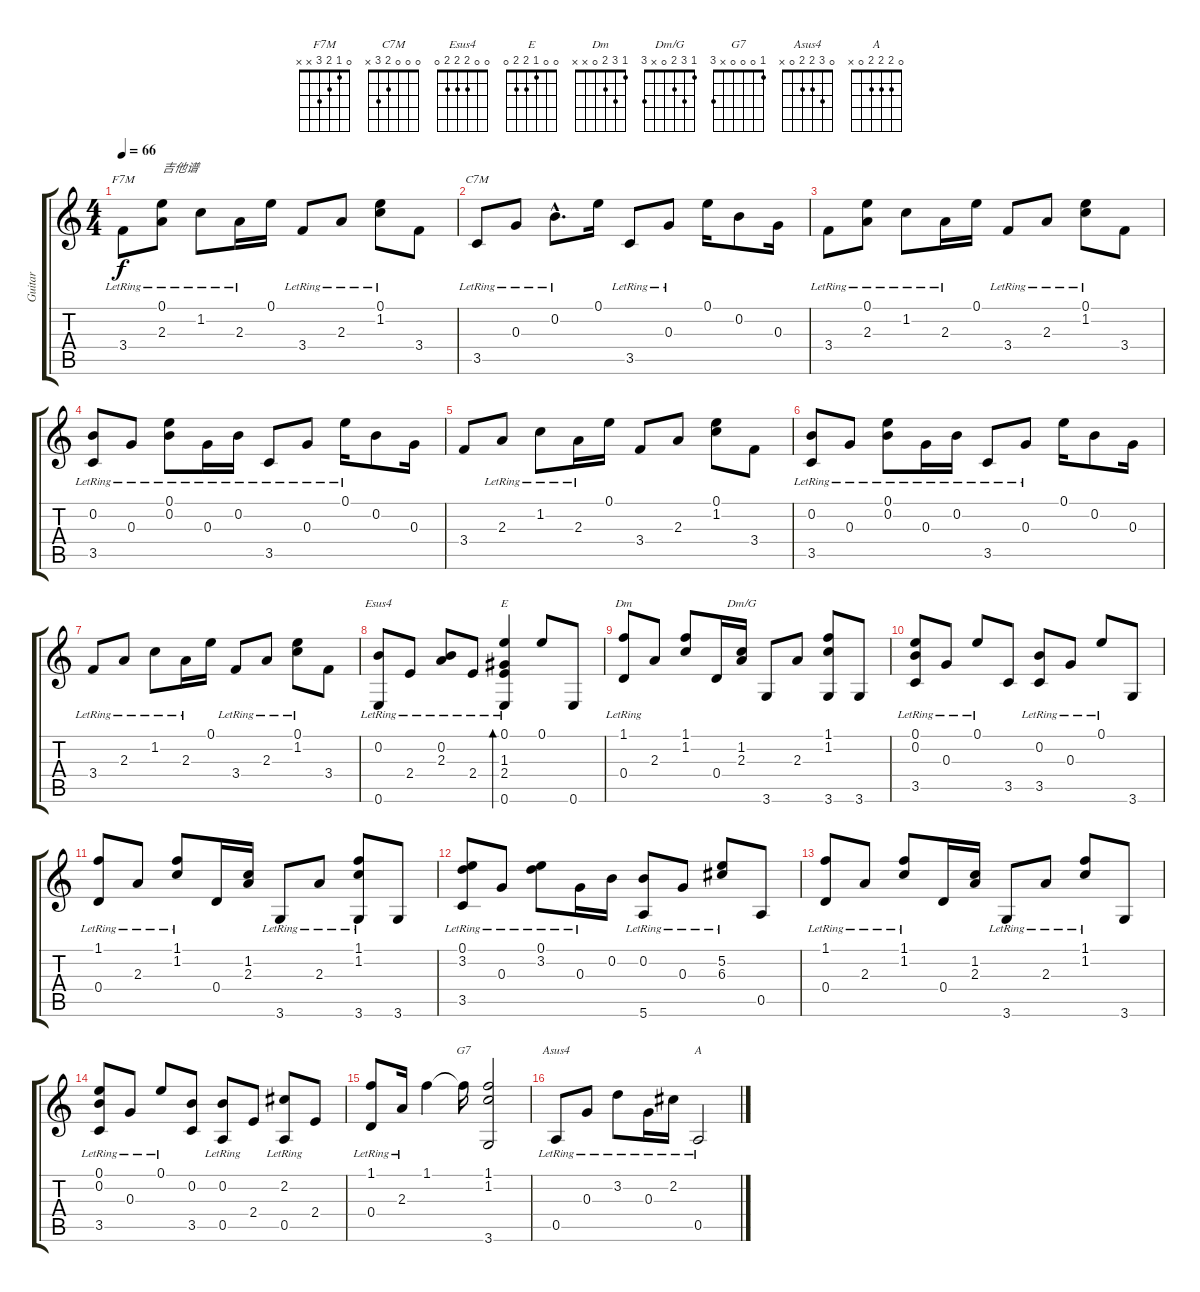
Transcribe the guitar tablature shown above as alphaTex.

\track ("Guitar" "Guitar") {instrument acousticguitarsteel}
\staff {score tabs}
\tuning (E4 B3 G3 D3 A2 E2) {hide}
\chord ("F7M" 0 1 2 3 x x)
\chord ("C7M" 0 0 0 2 3 x)
\chord ("Esus4" 0 0 2 2 2 0)
\chord ("E" 0 0 1 2 2 0)
\chord ("Dm" 1 3 2 0 x x)
\chord ("Dm/G" 1 3 2 0 x 3)
\chord ("G7" 1 0 0 0 x 3)
\chord ("Asus4" 0 3 2 2 0 x)
\chord ("A" 0 2 2 2 0 x)
\ts (4 4)
\tempo 66
\clef g2
\ks c
3.4{lr}.8{ch "F7M" dy f instrument acousticguitarsteel} (0.1 2.3{lr}).8{txt "吉他谱"} 1.2{lr}.8 2.3{lr}.16 0.1.16 3.4{lr}.8 2.3{lr}.8 (0.1{lr} 1.2{lr}).8 3.4.8 |
3.5{lr}.8{ch "C7M"} 0.3{lr}.8 0.2{hac lr}.8{d} 0.1.16 3.5{lr}.8 0.3{lr}.8 0.1.16 0.2.8 0.3.16 |
3.4{lr}.8 (0.1 2.3{lr}).8 1.2{lr}.8 2.3{lr}.16 0.1.16 3.4{lr}.8 2.3{lr}.8 (0.1{lr} 1.2{lr}).8 3.4.8 |
(0.2{lr} 3.5{lr}).8 0.3{lr}.8 (0.1{lr} 0.2{lr}).8 0.3{lr}.16 0.2{lr}.16 3.5{lr}.8 0.3{lr}.8 0.1{lr}.16 0.2.8 0.3.16 |
3.4.8 2.3{lr}.8 1.2{lr}.8 2.3{lr}.16 0.1.16 3.4.8 2.3.8 (0.1 1.2).8 3.4.8 |
(0.2{lr} 3.5{lr}).8 0.3{lr}.8 (0.1{lr} 0.2{lr}).8 0.3{lr}.16 0.2{lr}.16 3.5{lr}.8 0.3{lr}.8 0.1.16 0.2.8 0.3.16 |
3.4{lr}.8 2.3{lr}.8 1.2{lr}.8 2.3{lr}.16 0.1.16 3.4{lr}.8 2.3{lr}.8 (0.1{lr} 1.2{lr}).8 3.4.8 |
(0.2{lr} 0.6{lr}).8{ch "Esus4"} 2.4{lr}.8 (0.2{lr} 2.3).8 2.4{lr}.8 (0.1 1.3{lr} 2.4{lr} 0.6{lr}).4{bd 120 ch "E"} 0.1.8 0.6.8 |
(1.1 0.4{lr}).8{ch "Dm"} 2.3.8 (1.1 1.2).8 0.4.16 (1.2 2.3).16{ch "Dm/G"} 3.6.8 2.3.8 (1.1 1.2 3.6).8 3.6.8 |
(0.1{lr} 0.2{lr} 3.5{lr}).8 0.3{lr}.8 0.1{lr}.8 3.5.8 (0.2{lr} 3.5{lr}).8 0.3{lr}.8 0.1{lr}.8 3.6.8 |
(1.1{lr} 0.4{lr}).8 2.3{lr}.8 (1.1{lr} 1.2).8 0.4.16 (1.2 2.3).16 3.6{lr}.8 2.3{lr}.8 (1.1{lr} 1.2 3.6).8 3.6.8 |
(0.1{lr} 3.2{lr} 3.5).8 0.3{lr}.8 (0.1{lr} 3.2{lr}).8 0.3{lr}.16 0.2.16 (0.2{lr} 5.6).8 0.3{lr}.8 (5.2{lr} 6.3).8 0.5.8 |
(1.1{lr} 0.4{lr}).8 2.3{lr}.8 (1.1{lr} 1.2).8 0.4.16 (1.2 2.3).16 3.6{lr}.8 2.3{lr}.8 (1.1{lr} 1.2).8 3.6.8 |
(0.1{lr} 0.2{lr} 3.5{lr}).8 0.3{lr}.8 0.1{lr}.8 (0.2 3.5).8 (0.2{lr} 0.5).8 2.4.8 (2.2{lr} 0.5).8 2.4.8 |
(1.1{lr} 0.4{lr}).8 2.3{lr}.16 1.1.4 1.1{t}.16{ch "G7"} (1.1 1.2 3.6).2 |
0.5{lr}.8{ch "Asus4"} 0.3{lr}.8 3.2{lr}.8 0.3{lr}.16 2.2{lr}.16 0.5{lr}.2{ch "A"}
